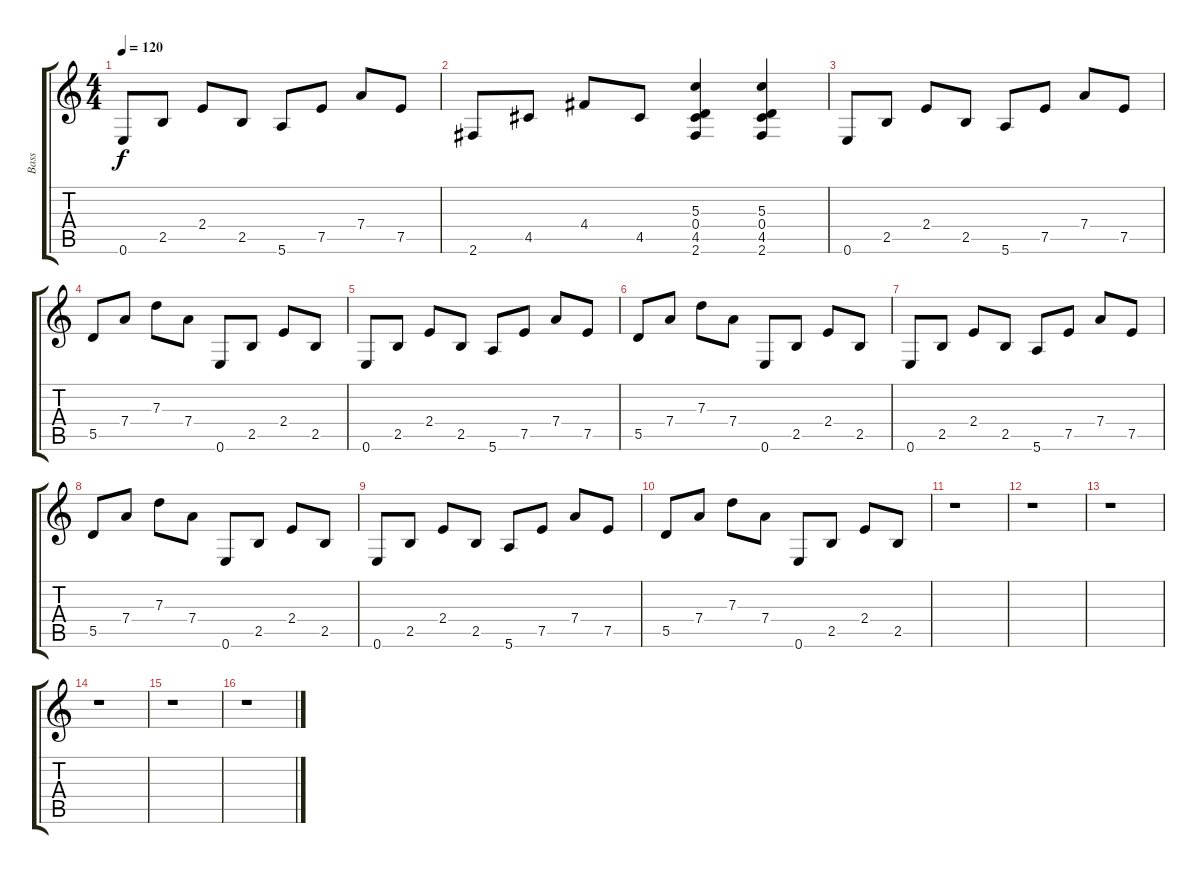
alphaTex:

\track ("Bass" "Bass") {instrument electricbasspick}
\staff {score tabs}
\tuning (E4 B3 G3 D3 A2 E2) {hide}
\ts (4 4)
\tempo 120
\clef g2
\ks c
0.6.8{dy f} 2.5.8 2.4.8 2.5.8 5.6.8 7.5.8 7.4.8 7.5.8 |
2.6.8 4.5.8 4.4.8 4.5.8 (5.3 0.4 4.5 2.6).4 (5.3 0.4 4.5 2.6).4 |
0.6.8 2.5.8 2.4.8 2.5.8 5.6.8 7.5.8 7.4.8 7.5.8 |
5.5.8 7.4.8 7.3.8 7.4.8 0.6.8 2.5.8 2.4.8 2.5.8 |
0.6.8 2.5.8 2.4.8 2.5.8 5.6.8 7.5.8 7.4.8 7.5.8 |
5.5.8 7.4.8 7.3.8 7.4.8 0.6.8 2.5.8 2.4.8 2.5.8 |
0.6.8 2.5.8 2.4.8 2.5.8 5.6.8 7.5.8 7.4.8 7.5.8 |
5.5.8 7.4.8 7.3.8 7.4.8 0.6.8 2.5.8 2.4.8 2.5.8 |
0.6.8 2.5.8 2.4.8 2.5.8 5.6.8 7.5.8 7.4.8 7.5.8 |
5.5.8 7.4.8 7.3.8 7.4.8 0.6.8 2.5.8 2.4.8 2.5.8 |
r.1 |
r.1 |
r.1 |
r.1 |
r.1 |
r.1
